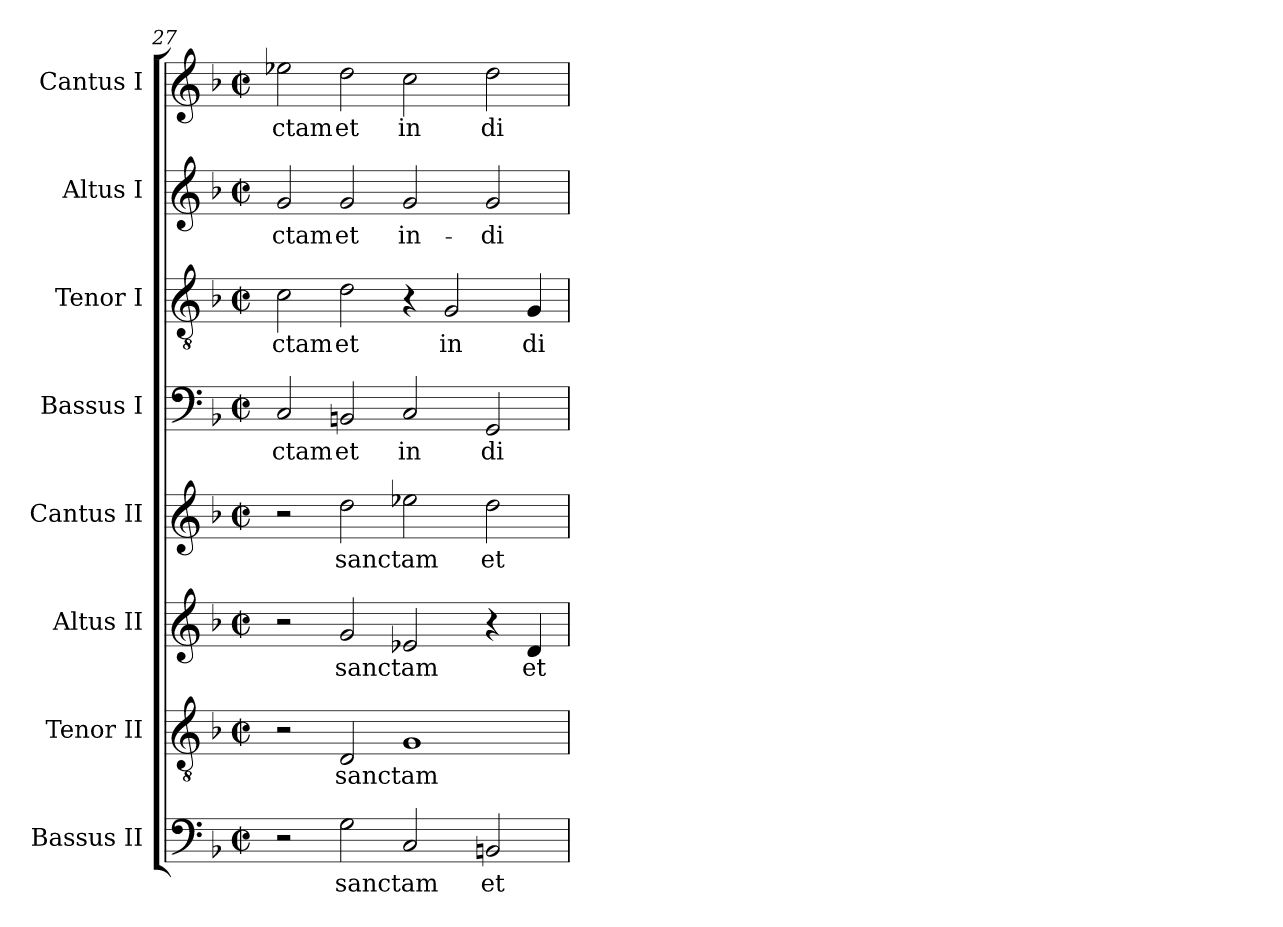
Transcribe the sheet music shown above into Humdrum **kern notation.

**kern	**text	**kern	**text	**kern	**text	**kern	**text	**kern	**text	**kern	**text	**kern	**text	**kern	**text
*part8	*part8	*part7	*part7	*part6	*part6	*part5	*part5	*part4	*part4	*part3	*part3	*part2	*part2	*part1	*part1
*staff8	*staff8	*staff7	*staff7	*staff6	*staff6	*staff5	*staff5	*staff4	*staff4	*staff3	*staff3	*staff2	*staff2	*staff1	*staff1
*I"Bassus II	*	*I"Tenor II	*	*I"Altus II	*	*I"Cantus II	*	*I"Bassus I	*	*I"Tenor I	*	*I"Altus I	*	*I"Cantus I	*
*clefF4	*	*clefGv2	*	*clefG2	*	*clefG2	*	*clefF4	*	*clefGv2	*	*clefG2	*	*clefG2	*
*k[b-]	*	*k[b-]	*	*k[b-]	*	*k[b-]	*	*k[b-]	*	*k[b-]	*	*k[b-]	*	*k[b-]	*
*F:	*	*F:	*	*F:	*	*F:	*	*F:	*	*F:	*	*F:	*	*F:	*
*M2/2	*	*M2/2	*	*M2/2	*	*M2/2	*	*M2/2	*	*M2/2	*	*M2/2	*	*M2/2	*
*met(c|)	*	*met(c|)	*	*met(c|)	*	*met(c|)	*	*met(c|)	*	*met(c|)	*	*met(c|)	*	*met(c|)	*
=27	=27	=27	=27	=27	=27	=27	=27	=27	=27	=27	=27	=27	=27	=27	=27
!	!	!	!	!	!	!	!	!	!LO:LY:b:cj	!	!LO:LY:b:cj	!	!LO:LY:b:cj	!	!LO:LY:b:cj
2r	.	2r	.	2r	.	2r	.	2C/	ctam	2c\	ctam	2g/	-ctam	2ee-X\	ctam
!	!LO:LY:b	!	!LO:LY:b	!	!LO:LY:b	!	!LO:LY:b	!	!LO:LY:b:cj	!	!LO:LY:b:cj	!	!LO:LY:b:cj	!	!LO:LY:b:cj
2G\	sanctam	2D/	sanctam	2g/	sanctam	2dd\	sanctam	2BBn/	et	2d\	et	2g/	et	2dd\	et
!	!	!	!	!	!	!	!	!	!LO:LY:b:cj	!	!	!	!LO:LY:b:cj	!	!LO:LY:b:cj
2C/	.	1G	.	2e-X/	.	2ee-X\	.	2C/	in	4r	.	2g/	in-	2cc\	in
!	!	!	!	!	!	!	!	!	!	!	!LO:LY:b:cj	!	!	!	!
.	.	.	.	.	.	.	.	.	.	2G/	in	.	.	.	.
!	!LO:LY:b:cj	!	!	!	!	!	!LO:LY:b:cj	!	!LO:LY:b:cj	!	!	!	!LO:LY:b:cj	!	!LO:LY:b:cj
2BBn/	et	.	.	4r	.	2dd\	et	2GG/	di	.	.	2g/	-di-	2dd\	di
!	!	!	!	!	!LO:LY:b:cj	!	!	!	!	!	!LO:LY:b:cj	!	!	!	!
.	.	.	.	4d/	et	.	.	.	.	4G/	di	.	.	.	.
=	=	=	=	=	=	=	=	=	=	=	=	=	=	=	=
*-	*-	*-	*-	*-	*-	*-	*-	*-	*-	*-	*-	*-	*-	*-	*-
